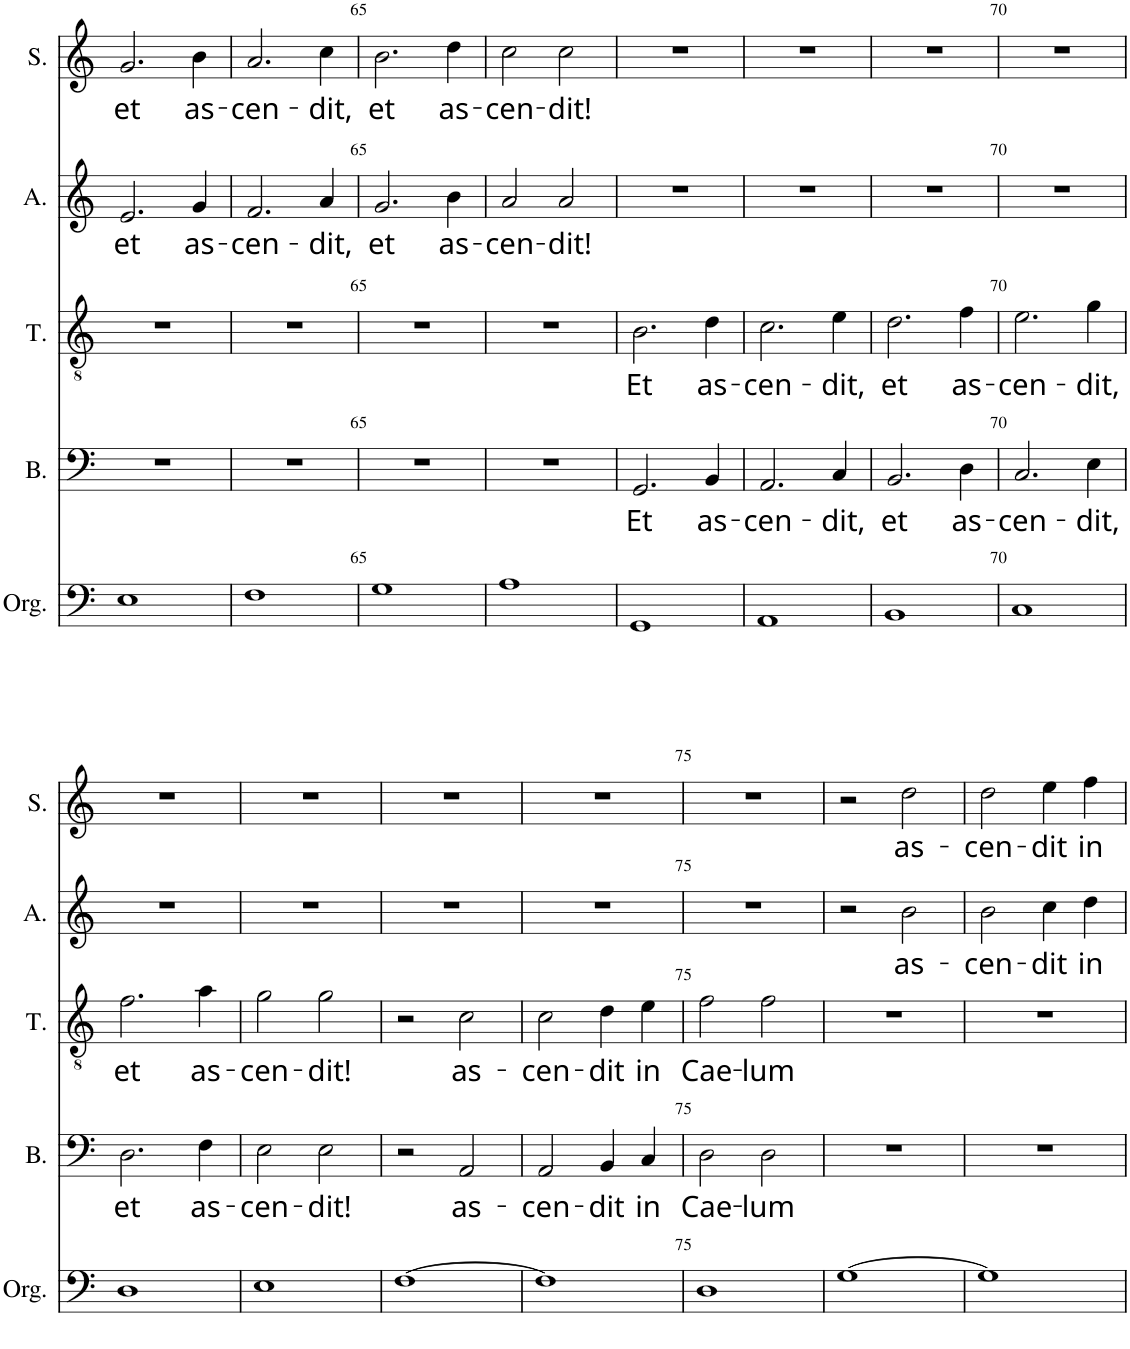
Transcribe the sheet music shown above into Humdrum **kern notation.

**kern	**kern	**text	**kern	**text	**kern	**text	**kern	**text
*part5	*part4	*part4	*part3	*part3	*part2	*part2	*part1	*part1
*staff5	*staff4	*staff4	*staff3	*staff3	*staff2	*staff2	*staff1	*staff1
*I"Orgue	*I"Basse	*	*I"Ténor	*	*I"Alto	*	*I"Soprano	*
*I'Org.	*I'B.	*	*I'T.	*	*I'A.	*	*I'S.	*
!!LO:PB:g=z
*clefF4	*clefF4	*	*clefGv2	*	*clefG2	*	*clefG2	*
*k[]	*k[]	*	*k[]	*	*k[]	*	*k[]	*
*M2/2	*M2/2	*	*M2/2	*	*M2/2	*	*M2/2	*
*met(c|)	*met(c|)	*	*met(c|)	*	*met(c|)	*	*met(c|)	*
=63	=63	=63	=63	=63	=63	=63	=63	=63
!	!	!	!	!	!	!LO:LY:b	!	!LO:LY:b
1E	1r	.	1r	.	2.e/	et	2.g/	et
!	!	!	!	!	!	!LO:LY:b	!	!LO:LY:b
.	.	.	.	.	4g/	as-	4b\	as-
=64	=64	=64	=64	=64	=64	=64	=64	=64
!	!	!	!	!	!	!LO:LY:b	!	!LO:LY:b
1F	1r	.	1r	.	2.f/	-cen-	2.a/	-cen-
!	!	!	!	!	!	!LO:LY:b	!	!LO:LY:b
.	.	.	.	.	4a/	-dit,	4cc\	-dit,
=65	=65	=65	=65	=65	=65	=65	=65	=65
!	!	!	!	!	!	!LO:LY:b	!	!LO:LY:b
1G	1r	.	1r	.	2.g/	et	2.b\	et
!	!	!	!	!	!	!LO:LY:b	!	!LO:LY:b
.	.	.	.	.	4b\	as-	4dd\	as-
=66	=66	=66	=66	=66	=66	=66	=66	=66
!	!	!	!	!	!	!LO:LY:b	!	!LO:LY:b
1A	1r	.	1r	.	2a/	-cen-	2cc\	-cen-
!	!	!	!	!	!	!LO:LY:b	!	!LO:LY:b
.	.	.	.	.	2a/	-dit!	2cc\	-dit!
=67	=67	=67	=67	=67	=67	=67	=67	=67
!	!	!LO:LY:b	!	!LO:LY:b	!	!	!	!
1GG	2.GG/	Et	2.B\	Et	1r	.	1r	.
!	!	!LO:LY:b	!	!LO:LY:b	!	!	!	!
.	4BB/	as-	4d\	as-	.	.	.	.
=68	=68	=68	=68	=68	=68	=68	=68	=68
!	!	!LO:LY:b	!	!LO:LY:b	!	!	!	!
1AA	2.AA/	-cen-	2.c\	-cen-	1r	.	1r	.
!	!	!LO:LY:b	!	!LO:LY:b	!	!	!	!
.	4C/	-dit,	4e\	-dit,	.	.	.	.
=69	=69	=69	=69	=69	=69	=69	=69	=69
!	!	!LO:LY:b	!	!LO:LY:b	!	!	!	!
1BB	2.BB/	et	2.d\	et	1r	.	1r	.
!	!	!LO:LY:b	!	!LO:LY:b	!	!	!	!
.	4D\	as-	4f\	as-	.	.	.	.
=70	=70	=70	=70	=70	=70	=70	=70	=70
!	!	!LO:LY:b	!	!LO:LY:b	!	!	!	!
1C	2.C/	-cen-	2.e\	-cen-	1r	.	1r	.
!	!	!LO:LY:b	!	!LO:LY:b	!	!	!	!
.	4E\	-dit,	4g\	-dit,	.	.	.	.
!!LO:LB:g=z
=71	=71	=71	=71	=71	=71	=71	=71	=71
!	!	!LO:LY:b	!	!LO:LY:b	!	!	!	!
1D	2.D\	et	2.f\	et	1r	.	1r	.
!	!	!LO:LY:b	!	!LO:LY:b	!	!	!	!
.	4F\	as-	4a\	as-	.	.	.	.
=72	=72	=72	=72	=72	=72	=72	=72	=72
!	!	!LO:LY:b	!	!LO:LY:b	!	!	!	!
1E	2E\	-cen-	2g\	-cen-	1r	.	1r	.
!	!	!LO:LY:b	!	!LO:LY:b	!	!	!	!
.	2E\	-dit!	2g\	-dit!	.	.	.	.
=73	=73	=73	=73	=73	=73	=73	=73	=73
[1F	2r	.	2r	.	1r	.	1r	.
!	!	!LO:LY:b	!	!LO:LY:b	!	!	!	!
.	2AA/	as-	2c\	as-	.	.	.	.
=74	=74	=74	=74	=74	=74	=74	=74	=74
!	!	!LO:LY:b	!	!LO:LY:b	!	!	!	!
1F]	2AA/	-cen-	2c\	-cen-	1r	.	1r	.
!	!	!LO:LY:b	!	!LO:LY:b	!	!	!	!
.	4BB/	-dit	4d\	-dit	.	.	.	.
!	!	!LO:LY:b	!	!LO:LY:b	!	!	!	!
.	4C/	in	4e\	in	.	.	.	.
=75	=75	=75	=75	=75	=75	=75	=75	=75
!	!	!LO:LY:b	!	!LO:LY:b	!	!	!	!
1D	2D\	Cae-	2f\	Cae-	1r	.	1r	.
!	!	!LO:LY:b	!	!LO:LY:b	!	!	!	!
.	2D\	-lum	2f\	-lum	.	.	.	.
=76	=76	=76	=76	=76	=76	=76	=76	=76
[1G	1r	.	1r	.	2r	.	2r	.
!	!	!	!	!	!	!LO:LY:b	!	!LO:LY:b
.	.	.	.	.	2b\	as-	2dd\	as-
=77	=77	=77	=77	=77	=77	=77	=77	=77
!	!	!	!	!	!	!LO:LY:b	!	!LO:LY:b
1G]	1r	.	1r	.	2b\	-cen-	2dd\	-cen-
!	!	!	!	!	!	!LO:LY:b	!	!LO:LY:b
.	.	.	.	.	4cc\	-dit	4ee\	-dit
!	!	!	!	!	!	!LO:LY:b	!	!LO:LY:b
.	.	.	.	.	4dd\	in	4ff\	in
=	=	=	=	=	=	=	=	=
*-	*-	*-	*-	*-	*-	*-	*-	*-
